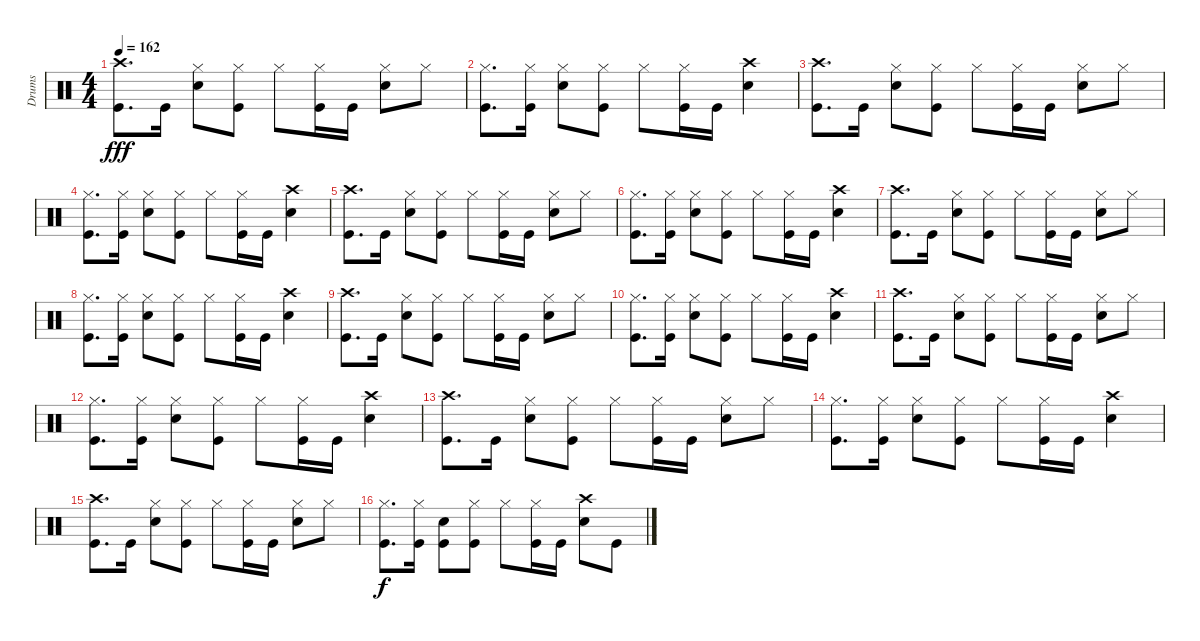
\track ("Drums" "Drums") {instrument percussion}
\staff {score}
\articulation defaults
\ts (4 4)
\tempo 162
\clef neutral
\ks c
("Kick (hit)" "Crash high (hit)").8{d dy fff} "Kick (hit)".16 ("Hi-Hat (closed)" "Snare (hit) 2").8 ("Kick (hit)" "Hi-Hat (closed)").8 "Hi-Hat (closed)".8 ("Kick (hit)" "Hi-Hat (closed)").16 "Kick (hit)".16 ("Hi-Hat (closed)" "Snare (hit) 2").8 "Hi-Hat (closed)".8 |
("Kick (hit)" "Hi-Hat (closed)").8{d} ("Kick (hit)" "Hi-Hat (closed)").16 ("Hi-Hat (closed)" "Snare (hit) 2").8 ("Kick (hit)" "Hi-Hat (closed)").8 "Hi-Hat (closed)".8 ("Kick (hit)" "Hi-Hat (closed)").16 "Kick (hit)".16 ("Snare (hit) 2" "Crash high (hit)").4 |
("Kick (hit)" "Crash high (hit)").8{d} "Kick (hit)".16 ("Hi-Hat (closed)" "Snare (hit) 2").8 ("Kick (hit)" "Hi-Hat (closed)").8 "Hi-Hat (closed)".8 ("Kick (hit)" "Hi-Hat (closed)").16 "Kick (hit)".16 ("Hi-Hat (closed)" "Snare (hit) 2").8 "Hi-Hat (closed)".8 |
("Kick (hit)" "Hi-Hat (closed)").8{d} ("Kick (hit)" "Hi-Hat (closed)").16 ("Hi-Hat (closed)" "Snare (hit) 2").8 ("Kick (hit)" "Hi-Hat (closed)").8 "Hi-Hat (closed)".8 ("Kick (hit)" "Hi-Hat (closed)").16 "Kick (hit)".16 ("Snare (hit) 2" "Crash high (hit)").4 |
("Kick (hit)" "Crash high (hit)").8{d} "Kick (hit)".16 ("Hi-Hat (closed)" "Snare (hit) 2").8 ("Kick (hit)" "Hi-Hat (closed)").8 "Hi-Hat (closed)".8 ("Kick (hit)" "Hi-Hat (closed)").16 "Kick (hit)".16 ("Hi-Hat (closed)" "Snare (hit) 2").8 "Hi-Hat (closed)".8 |
("Kick (hit)" "Hi-Hat (closed)").8{d} ("Kick (hit)" "Hi-Hat (closed)").16 ("Hi-Hat (closed)" "Snare (hit) 2").8 ("Kick (hit)" "Hi-Hat (closed)").8 "Hi-Hat (closed)".8 ("Kick (hit)" "Hi-Hat (closed)").16 "Kick (hit)".16 ("Snare (hit) 2" "Crash high (hit)").4 |
("Kick (hit)" "Crash high (hit)").8{d} "Kick (hit)".16 ("Hi-Hat (closed)" "Snare (hit) 2").8 ("Kick (hit)" "Hi-Hat (closed)").8 "Hi-Hat (closed)".8 ("Kick (hit)" "Hi-Hat (closed)").16 "Kick (hit)".16 ("Hi-Hat (closed)" "Snare (hit) 2").8 "Hi-Hat (closed)".8 |
("Kick (hit)" "Hi-Hat (closed)").8{d} ("Kick (hit)" "Hi-Hat (closed)").16 ("Hi-Hat (closed)" "Snare (hit) 2").8 ("Kick (hit)" "Hi-Hat (closed)").8 "Hi-Hat (closed)".8 ("Kick (hit)" "Hi-Hat (closed)").16 "Kick (hit)".16 ("Snare (hit) 2" "Crash high (hit)").4 |
("Kick (hit)" "Crash high (hit)").8{d} "Kick (hit)".16 ("Hi-Hat (closed)" "Snare (hit) 2").8 ("Kick (hit)" "Hi-Hat (closed)").8 "Hi-Hat (closed)".8 ("Kick (hit)" "Hi-Hat (closed)").16 "Kick (hit)".16 ("Hi-Hat (closed)" "Snare (hit) 2").8 "Hi-Hat (closed)".8 |
("Kick (hit)" "Hi-Hat (closed)").8{d} ("Kick (hit)" "Hi-Hat (closed)").16 ("Hi-Hat (closed)" "Snare (hit) 2").8 ("Kick (hit)" "Hi-Hat (closed)").8 "Hi-Hat (closed)".8 ("Kick (hit)" "Hi-Hat (closed)").16 "Kick (hit)".16 ("Snare (hit) 2" "Crash high (hit)").4 |
("Kick (hit)" "Crash high (hit)").8{d} "Kick (hit)".16 ("Hi-Hat (closed)" "Snare (hit) 2").8 ("Kick (hit)" "Hi-Hat (closed)").8 "Hi-Hat (closed)".8 ("Kick (hit)" "Hi-Hat (closed)").16 "Kick (hit)".16 ("Hi-Hat (closed)" "Snare (hit) 2").8 "Hi-Hat (closed)".8 |
("Kick (hit)" "Hi-Hat (closed)").8{d} ("Kick (hit)" "Hi-Hat (closed)").16 ("Hi-Hat (closed)" "Snare (hit) 2").8 ("Kick (hit)" "Hi-Hat (closed)").8 "Hi-Hat (closed)".8 ("Kick (hit)" "Hi-Hat (closed)").16 "Kick (hit)".16 ("Snare (hit) 2" "Crash high (hit)").4 |
("Kick (hit)" "Crash high (hit)").8{d} "Kick (hit)".16 ("Hi-Hat (closed)" "Snare (hit) 2").8 ("Kick (hit)" "Hi-Hat (closed)").8 "Hi-Hat (closed)".8 ("Kick (hit)" "Hi-Hat (closed)").16 "Kick (hit)".16 ("Hi-Hat (closed)" "Snare (hit) 2").8 "Hi-Hat (closed)".8 |
("Kick (hit)" "Hi-Hat (closed)").8{d} ("Kick (hit)" "Hi-Hat (closed)").16 ("Hi-Hat (closed)" "Snare (hit) 2").8 ("Kick (hit)" "Hi-Hat (closed)").8 "Hi-Hat (closed)".8 ("Kick (hit)" "Hi-Hat (closed)").16 "Kick (hit)".16 ("Snare (hit) 2" "Crash high (hit)").4 |
("Kick (hit)" "Crash high (hit)").8{d} "Kick (hit)".16 ("Hi-Hat (closed)" "Snare (hit) 2").8 ("Kick (hit)" "Hi-Hat (closed)").8 "Hi-Hat (closed)".8 ("Kick (hit)" "Hi-Hat (closed)").16 "Kick (hit)".16 ("Hi-Hat (closed)" "Snare (hit) 2").8 "Hi-Hat (closed)".8 |
("Kick (hit)" "Hi-Hat (closed)").8{d dy f} ("Kick (hit)" "Hi-Hat (closed)").16 ("Kick (hit)" "Snare (hit) 2").8 ("Kick (hit)" "Hi-Hat (closed)").8 "Hi-Hat (closed)".8 ("Kick (hit)" "Hi-Hat (closed)").16 "Kick (hit)".16 ("Snare (hit) 2" "Crash high (hit)").8 "Kick (hit)".8
